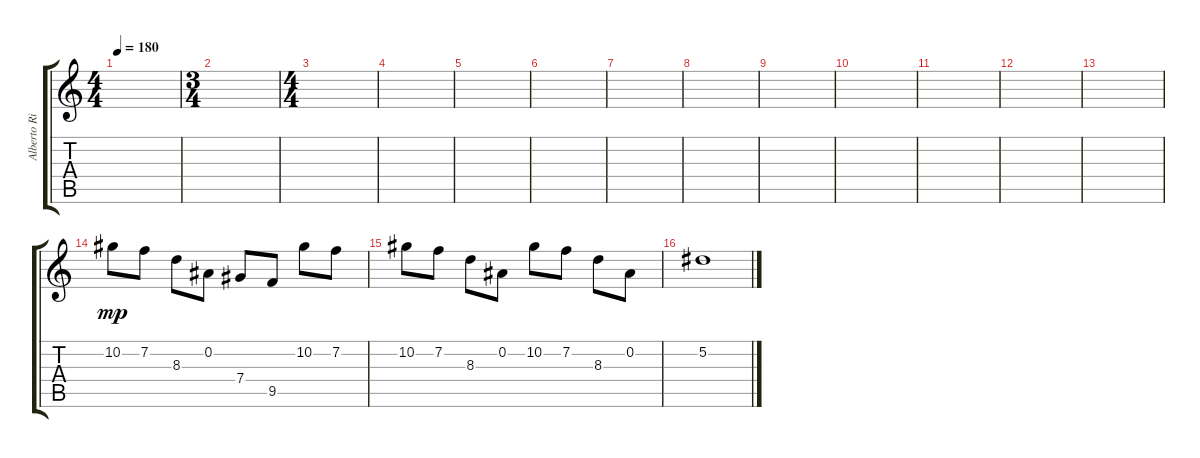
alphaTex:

\track ("Alberto Rionda (I)" "Alberto Ri") {instrument distortionguitar}
\staff {score tabs}
\tuning (Eb4 Bb3 Gb3 Db3 Ab2 Eb2) {hide}
\ts (4 4)
\tempo 180
\clef g2
\ks c
|
\ts (3 4)
|
\ts (4 4)
|
|
|
|
|
|
|
|
|
|
|
10.2.8{dy mp} 7.2.8 8.3.8 0.2.8 7.4.8 9.5.8 10.2.8 7.2.8 |
10.2.8 7.2.8 8.3.8 0.2.8 10.2.8 7.2.8 8.3.8 0.2.8 |
5.2.1{volume 3}
